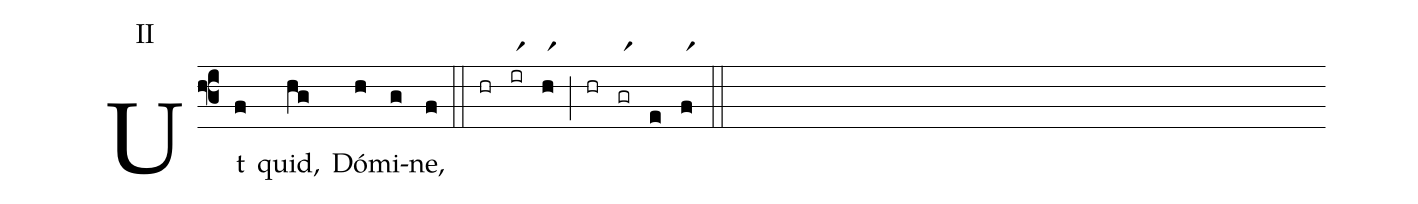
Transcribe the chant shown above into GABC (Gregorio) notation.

annotation: II;
%%
(f3)Ut(f) quid,(hg) Dó(h)mi(g)ne,(f) (::) (hr)(irr1)(hr1)(;)(hr)(grr1)(e)(fr1)(::)
